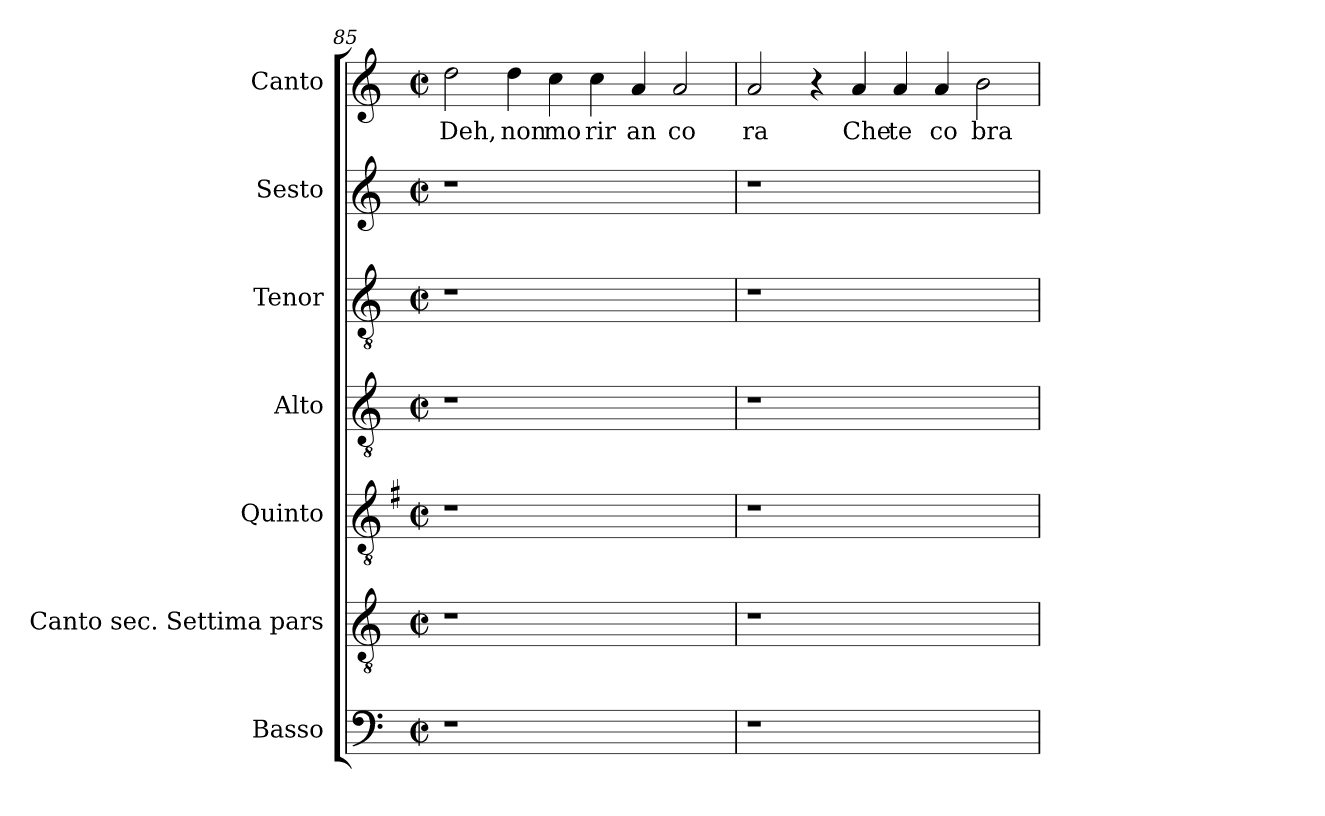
**kern	**kern	**kern	**kern	**kern	**kern	**kern	**text
*part7	*part6	*part5	*part4	*part3	*part2	*part1	*part1
*staff7	*staff6	*staff5	*staff4	*staff3	*staff2	*staff1	*staff1
*I"Basso	*I"Canto sec. Settima pars	*I"Quinto	*I"Alto	*I"Tenor	*I"Sesto	*I"Canto	*
*	*	*I'Quinto	*I'Alto	*I'Tenor	*I'Sesto	*I'Canto	*
!!LO:LB:g=z
*clefF4	*clefGv2	*clefGv2	*clefGv2	*clefGv2	*clefG2	*clefG2	*
*k[]	*k[]	*k[f#]	*k[]	*k[]	*k[]	*k[]	*
*C:	*C:	*G:	*C:	*C:	*C:	*C:	*
*M2/2	*M2/2	*M2/2	*M2/2	*M2/2	*M2/2	*M2/2	*
*met(c|)	*met(c|)	*met(c|)	*met(c|)	*met(c|)	*met(c|)	*met(c|)	*
=85	=85	=85	=85	=85	=85	=85	=85
!	!	!	!	!	!	!	!LO:LY:b
1r	1r	1r	1r	1r	1r	2dd\	Deh,
!	!	!	!	!	!	!	!LO:LY:b
.	.	.	.	.	.	4dd\	non
!	!	!	!	!	!	!	!LO:LY:b
.	.	.	.	.	.	4cc\	mo
!	!	!	!	!	!	!	!LO:LY:b
1ryy	1ryy	1ryy	1ryy	1ryy	1ryy	4cc\	rir
!	!	!	!	!	!	!	!LO:LY:b
.	.	.	.	.	.	4a/	an
!	!	!	!	!	!	!	!LO:LY:b
.	.	.	.	.	.	2a/	co
=86	=86	=86	=86	=86	=86	=86	=86
!	!	!	!	!	!	!	!LO:LY:b
1r	1r	1r	1r	1r	1r	2a/	ra
.	.	.	.	.	.	4r	.
!	!	!	!	!	!	!	!LO:LY:b
.	.	.	.	.	.	4a/	Che
!	!	!	!	!	!	!	!LO:LY:b
1ryy	1ryy	1ryy	1ryy	1ryy	1ryy	4a/	te
!	!	!	!	!	!	!	!LO:LY:b
.	.	.	.	.	.	4a/	co
!	!	!	!	!	!	!	!LO:LY:b
.	.	.	.	.	.	2b\	bra
=	=	=	=	=	=	=	=
*-	*-	*-	*-	*-	*-	*-	*-
